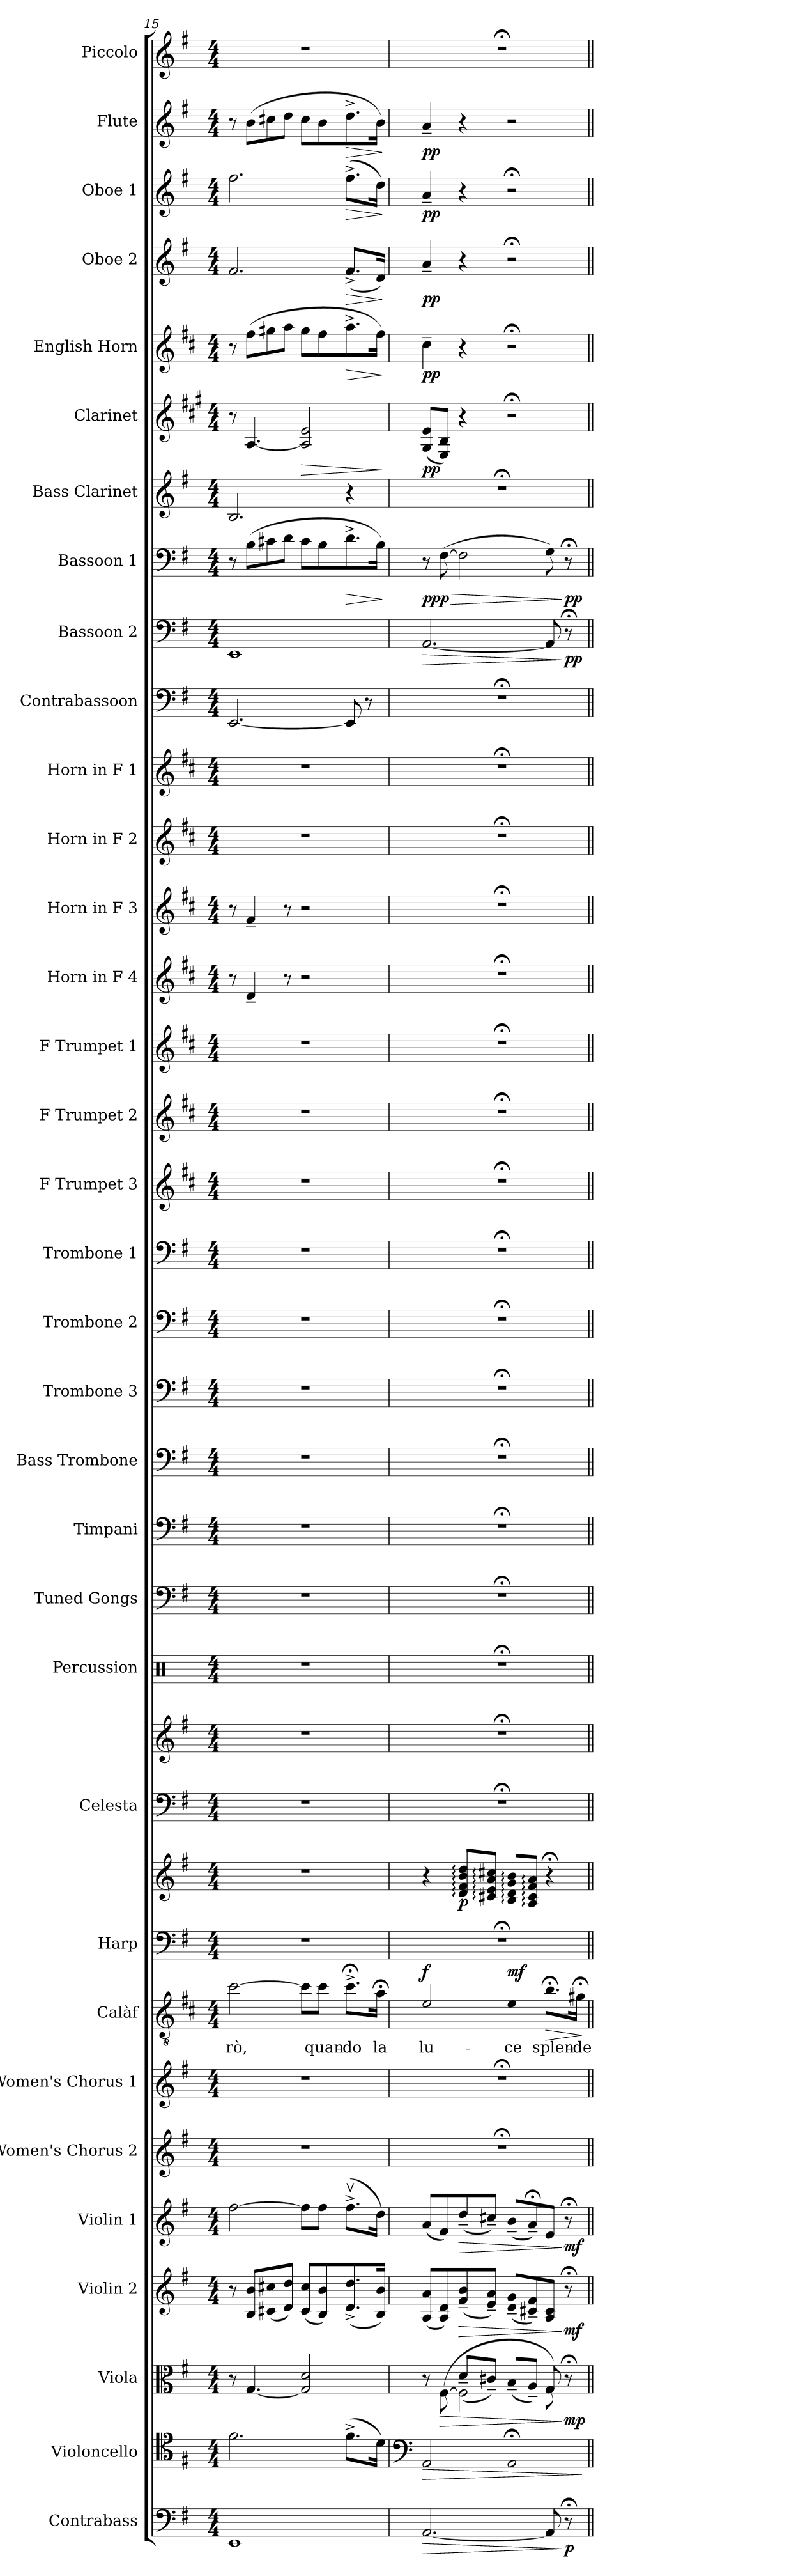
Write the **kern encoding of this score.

**kern	**dynam	**kern	**dynam	**kern	**dynam	**kern	**dynam	**kern	**dynam	**kern	**kern	**kern	**text	**dynam	**kern	**kern	**dynam	**kern	**kern	**kern	**kern	**kern	**kern	**kern	**kern	**kern	**kern	**kern	**kern	**kern	**kern	**kern	**kern	**kern	**kern	**dynam	**kern	**dynam	**kern	**kern	**dynam	**kern	**dynam	**kern	**dynam	**kern	**dynam	**kern	**dynam	**kern
*part34	*part34	*part33	*part33	*part32	*part32	*part31	*part31	*part30	*part30	*part29	*part28	*part27	*part27	*part27	*part26	*part26	*part26	*part25	*part25	*part24	*part23	*part22	*part21	*part20	*part19	*part18	*part17	*part16	*part15	*part14	*part13	*part12	*part11	*part10	*part9	*part9	*part8	*part8	*part7	*part6	*part6	*part5	*part5	*part4	*part4	*part3	*part3	*part2	*part2	*part1
*staff36	*staff36	*staff35	*staff35	*staff34	*staff34	*staff33	*staff33	*staff32	*staff32	*staff31	*staff30	*staff29	*staff29	*staff29	*staff28	*staff27	*staff27/28	*staff26	*staff25	*staff24	*staff23	*staff22	*staff21	*staff20	*staff19	*staff18	*staff17	*staff16	*staff15	*staff14	*staff13	*staff12	*staff11	*staff10	*staff9	*staff9	*staff8	*staff8	*staff7	*staff6	*staff6	*staff5	*staff5	*staff4	*staff4	*staff3	*staff3	*staff2	*staff2	*staff1
*I"Contrabass	*	*I"Violoncello	*	*I"Viola	*	*I"Violin 2	*	*I"Violin 1	*	*I"Women's Chorus 2	*I"Women's Chorus 1	*I"Calàf	*	*	*I"Harp	*	*	*I"Celesta	*	*I"Percussion	*I"Tuned Gongs	*I"Timpani	*I"Bass Trombone	*I"Trombone 3	*I"Trombone 2	*I"Trombone 1	*I"F Trumpet 3	*I"F Trumpet 2	*I"F Trumpet 1	*I"Horn in F 4	*I"Horn in F 3	*I"Horn in F 2	*I"Horn in F 1	*I"Contrabassoon	*I"Bassoon 2	*	*I"Bassoon 1	*	*I"Bass Clarinet	*I"Clarinet	*	*I"English Horn	*	*I"Oboe 2	*	*I"Oboe 1	*	*I"Flute	*	*I"Piccolo
*I'Cb.	*	*I'Vc.	*	*I'Vla.	*	*I'Vln. 2	*	*I'Vln. 1	*	*I'W. Ch. 2	*I'W. Ch. 1	*I'C.	*	*	*I'Hrp.	*	*	*I'Cel.	*	*I'Perc.	*I'Td. Gon.	*I'Timp.	*I'B. Tbn.	*I'Tbn. 3	*I'Tbn. 2	*I'Tbn. 1	*I'F Tpt. 3	*I'F Tpt. 2	*I'F Tpt. 1	*	*	*	*	*I'Cbsn.	*I'Bsn. 2	*	*I'Bsn. 1	*	*I'B. Cl.	*I'Cl.	*	*I'E. Hn.	*	*I'Ob. 2	*	*I'Ob. 1	*	*I'Fl.	*	*I'Picc.
*clefF4	*	*clefC4	*	*clefC3	*	*clefG2	*	*clefG2	*	*clefG2	*clefG2	*clefGv2	*	*	*clefF4	*clefG2	*	*clefF4	*clefG2	*clefX	*clefF4	*clefF4	*clefF4	*clefF4	*clefF4	*clefF4	*clefG2	*clefG2	*clefG2	*clefG2	*clefG2	*clefG2	*clefG2	*clefF4	*clefF4	*	*clefF4	*	*clefG2	*clefG2	*	*clefG2	*	*clefG2	*	*clefG2	*	*clefG2	*	*clefG2
*ITrd7c12	*	*	*	*	*	*	*	*	*	*	*	*ITrd4c7	*	*	*	*	*	*ITrd-7c-12	*ITrd-7c-12	*	*	*	*	*	*	*	*ITrd-3c-5	*ITrd-3c-5	*ITrd-3c-5	*ITrd4c7	*ITrd4c7	*ITrd4c7	*ITrd4c7	*ITrd7c12	*	*	*	*	*ITrd8c14	*ITrd1c2	*	*ITrd4c7	*	*	*	*	*	*	*	*ITrd-7c-12
*k[f#]	*	*k[f#]	*	*k[f#]	*	*k[f#]	*	*k[f#]	*	*k[f#]	*k[f#]	*k[f#]	*	*	*k[f#]	*k[f#]	*	*k[f#]	*k[f#]	*k[]	*k[f#]	*k[f#]	*k[f#]	*k[f#]	*k[f#]	*k[f#]	*k[f#]	*k[f#]	*k[f#]	*k[f#]	*k[f#]	*k[f#]	*k[f#]	*k[f#]	*k[f#]	*	*k[f#]	*	*k[f#]	*k[f#]	*	*k[f#]	*	*k[f#]	*	*k[f#]	*	*k[f#]	*	*k[f#]
*M4/4	*	*M4/4	*	*M4/4	*	*M4/4	*	*M4/4	*	*M4/4	*M4/4	*M4/4	*	*	*M4/4	*M4/4	*	*M4/4	*M4/4	*M4/4	*M4/4	*M4/4	*M4/4	*M4/4	*M4/4	*M4/4	*M4/4	*M4/4	*M4/4	*M4/4	*M4/4	*M4/4	*M4/4	*M4/4	*M4/4	*	*M4/4	*	*M4/4	*M4/4	*	*M4/4	*	*M4/4	*	*M4/4	*	*M4/4	*	*M4/4
=15	=15	=15	=15	=15	=15	=15	=15	=15	=15	=15	=15	=15	=15	=15	=15	=15	=15	=15	=15	=15	=15	=15	=15	=15	=15	=15	=15	=15	=15	=15	=15	=15	=15	=15	=15	=15	=15	=15	=15	=15	=15	=15	=15	=15	=15	=15	=15	=15	=15	=15
!	!	!	!	!	!	!	!	!	!	!	!	!	!LO:LY:b	!	!	!	!	!	!	!	!	!	!	!	!	!	!	!	!	!	!	!	!	!	!	!	!	!	!	!	!	!	!	!	!	!	!	!	!	!
1EEE	.	2.f#\	.	8r	.	8r	.	[2ff#\	.	1r	1r	[2f#\	-rò,	.	1r	1r	.	1r	1r	1r	1r	1r	1r	1r	1r	1r	1r	1r	1r	8r	8r	1r	1r	[2.EEE/	1EE	.	8r	.	2.BB/	8r	.	8r	.	2.f#/	.	2.ff#\	.	8r	.	1r
.	.	.	.	[4.G/	.	8B/ 8b/L	.	.	.	.	.	.	.	.	.	.	.	.	.	.	.	.	.	.	.	.	.	.	.	4G~/	4B~/	.	.	.	.	.	(>8B\L	.	.	[4.G/	.	(>8b\L	.	.	.	.	.	(>8b\L	.	.
.	.	.	.	.	.	(<8c#X/ 8cc#X/	.	.	.	.	.	.	.	.	.	.	.	.	.	.	.	.	.	.	.	.	.	.	.	.	.	.	.	.	.	.	8c#X\	.	.	.	.	8cc#X\	.	.	.	.	.	8cc#X\	.	.
.	.	.	.	.	.	8d/ 8dd/J)	.	.	.	.	.	.	.	.	.	.	.	.	.	.	.	.	.	.	.	.	.	.	.	8r	8r	.	.	.	.	.	8d\J	.	.	.	.	8dd\J	.	.	.	.	.	8dd\J	.	.
!	!	!	!	!	!	!	!	!	!	!	!	!	!	!	!	!	!	!	!	!	!	!	!	!	!	!	!	!	!	!	!	!	!	!	!	!	!	!	!	!	!LO:HP:b	!	!	!	!	!	!	!	!	!
.	.	.	.	2G/] 2d/	.	(<8c#/ 8cc#/L	.	8ff#\L]	.	.	.	8f#\L]	.	.	.	.	.	.	.	.	.	.	.	.	.	.	.	.	.	2r	2r	.	.	.	.	.	8c#\L	.	.	2G/] 2d/	>	8cc#\L	.	.	.	.	.	8cc#\L	.	.
!	!	!	!	!	!	!	!	!	!	!	!	!	!LO:LY:b	!	!	!	!	!	!	!	!	!	!	!	!	!	!	!	!	!	!	!	!	!	!	!	!	!	!	!	!	!	!	!	!	!	!	!	!	!
.	.	.	.	.	.	8B/ 8b/)	.	8ff#\J	.	.	.	8f#\J	quan-	.	.	.	.	.	.	.	.	.	.	.	.	.	.	.	.	.	.	.	.	.	.	.	8B\	.	.	.	.	8b\	.	.	.	.	.	8b\	.	.
!	!	!	!	!	!	!	!	!	!	!	!	!	!LO:LY:b	!	!	!	!	!	!	!	!	!	!	!	!	!	!	!	!	!	!	!	!	!	!	!	!	!LO:HP:b	!	!	!	!	!LO:HP:b	!	!LO:HP:b	!	!LO:HP:b	!	!LO:HP:b	!
.	.	(>8.f#^\L	.	.	.	(<8.d/^ 8.dd/^	.	(>8.ff#v^\L	.	.	.	8.f#;<^\L	-do	.	.	.	.	.	.	.	.	.	.	.	.	.	.	.	.	.	.	.	.	8EEE/]	.	.	8.d^\	>	4r	.	.	8.dd^\	>	(<8.f#^/L	>	(>8.ff#^\L	>	8.dd^\	>	.
.	.	.	.	.	.	.	.	.	.	.	.	.	.	.	.	.	.	.	.	.	.	.	.	.	.	.	.	.	.	.	.	.	.	8r	.	.	.	.	.	.	.	.	.	.	.	.	.	.	.	.
!	!	!	!	!	!	!	!	!	!	!	!	!	!LO:LY:b	!	!	!	!	!	!	!	!	!	!	!	!	!	!	!	!	!	!	!	!	!	!	!	!	!	!	!	!	!	!	!	!	!	!	!	!	!
.	.	16d\Jk)	.	.	.	16B/ 16b/Jk)	.	16dd\Jk)	.	.	.	16d;<\Jk	la	.	.	.	.	.	.	.	.	.	.	.	.	.	.	.	.	.	.	.	.	.	.	.	16B\Jk)	.	.	.	.	16b\Jk)	.	16d/Jk)	.	16dd\Jk)	.	16b\Jk)	.	.
.	.	.	.	.	.	.	.	.	.	.	.	.	.	.	.	.	.	.	.	.	.	.	.	.	.	.	.	.	.	.	.	.	.	.	.	.	.	]	.	.	]	.	]	.	]	.	]	.	]	.
=16	=16	=16	=16	=16	=16	=16	=16	=16	=16	=16	=16	=16	=16	=16	=16	=16	=16	=16	=16	=16	=16	=16	=16	=16	=16	=16	=16	=16	=16	=16	=16	=16	=16	=16	=16	=16	=16	=16	=16	=16	=16	=16	=16	=16	=16	=16	=16	=16	=16	=16
*	*	*clefF4	*	*	*	*	*	*	*	*	*	*	*	*	*	*	*	*	*	*	*	*	*	*	*	*	*	*	*	*	*	*	*	*	*	*	*	*	*	*	*	*	*	*	*	*	*	*	*	*
!	!LO:HP:b	!	!LO:HP:b	!	!	!	!	!	!	!	!	!	!LO:LY:b	!LO:DY:a	!	!	!	!	!	!	!	!	!	!	!	!	!	!	!	!	!	!	!	!	!	!LO:HP:b	!	!LO:DY:b	!	!	!LO:DY:b	!	!LO:DY:b	!	!LO:DY:b	!	!LO:DY:b	!	!LO:DY:b	!
*	*	*	*	*^	*	*	*	*	*	*	*	*	*	*	*	*	*	*	*	*	*	*	*	*	*	*	*	*	*	*	*	*	*	*	*	*	*	*	*	*	*	*	*	*	*	*	*	*	*	*
[2.AAA/	>	2AA/	>	8r	4ryy	.	(<8A/ 8a/L	.	(<8a/L	.	1r;<	1r;<	2A/	lu-	f	1r;<	4r	.	1r;<	1r;<	1r;<	1r;<	1r;<	1r;<	1r;<	1r;<	1r;<	1r;<	1r;<	1r;<	1r;<	1r;<	1r;<	1r;<	1r;<	[2.AA/	>	8r	pp	1r;<	(<8F#/ 8d/L	pp	4f#~\	pp	4a~/	pp	4a~/	pp	4a~/	pp	1r;<
!	!	!	!	!	!	!LO:HP:b	!	!	!	!	!	!	!	!	!	!	!	!	!	!	!	!	!	!	!	!	!	!	!	!	!	!	!	!	!	!	!	!	!LO:HP:b	!	!	!	!	!	!	!	!	!	!	!	!
!	!	!	!	!	!	!	!	!	!	!	!	!	!	!	!	!	!	!	!	!	!	!	!	!	!	!	!	!	!	!	!	!	!	!	!	!	!	!	!LO:DY:n=1:b	!	!	!	!	!	!	!	!	!	!	!	!
.	.	.	.	(<[8F#\	.	>	8A/ 8d/)	.	8f#/)	.	.	.	.	.	.	.	.	.	.	.	.	.	.	.	.	.	.	.	.	.	.	.	.	.	.	.	.	(>[8F#\	> p	.	8D/ 8A/J)	.	.	.	.	.	.	.	.	.	.
!	!	!	!	!	!	!	!	!LO:HP:b	!	!LO:HP:b	!	!	!	!	!	!	!	!LO:DY:b	!	!	!	!	!	!	!	!	!	!	!	!	!	!	!	!	!	!	!	!	!	!	!	!	!	!	!	!	!	!	!	!	!
.	.	.	.	2F#\]	(>8d~/L	.	(<8f#/~ 8b/~	>	(<8dd~/	>	.	.	.	.	.	.	8d/: 8f#/: 8b/: 8dd/:L	p	.	.	.	.	.	.	.	.	.	.	.	.	.	.	.	.	.	.	.	2F#\]	.	.	4r	.	4r	.	4r	.	4r	.	4r	.	.
.	.	.	.	.	8c#X~/J)	.	8e/~ 8a/~J)	.	8cc#X~/J)	.	.	.	.	.	.	.	8c#X/: 8e/: 8a/: 8cc#X/:J	.	.	.	.	.	.	.	.	.	.	.	.	.	.	.	.	.	.	.	.	.	.	.	.	.	.	.	.	.	.	.	.	.	.
!	!	!	!	!	!	!	!	!	!	!	!	!	!	!LO:LY:b	!LO:DY:a	!	!	!	!	!	!	!	!	!	!	!	!	!	!	!	!	!	!	!	!	!	!	!	!	!	!	!	!	!	!	!	!	!	!	!	!
.	.	2AA;</	.	.	(>8B~/L	.	(<8d/~ 8g/~L	.	(<8b~/L	.	.	.	4A/	-ce	mf	.	8B/: 8d/: 8g/: 8b/:L	.	.	.	.	.	.	.	.	.	.	.	.	.	.	.	.	.	.	.	.	.	.	.	2r;<	.	2r;<	.	2r;<	.	2r;<	.	2r	.	.
.	.	.	.	.	8A~/J)	.	8c#X/~ 8f#/~)	.	8a;<~/)	.	.	.	.	.	.	.	8A/: 8c#/: 8f#/: 8a/:J	.	.	.	.	.	.	.	.	.	.	.	.	.	.	.	.	.	.	.	.	.	.	.	.	.	.	.	.	.	.	.	.	.	.
!	!	!	!	!	!	!	!	!	!	!	!	!	!	!LO:LY:b	!LO:HP:b	!	!	!	!	!	!	!	!	!	!	!	!	!	!	!	!	!	!	!	!	!	!	!	!	!	!	!	!	!	!	!	!	!	!	!	!
8AAA/]	.	.	.	8G/)	8G\	.	8A/ 8c#/J	.	8e/J	.	.	.	8.e;<\L	splen-	>	.	4r;<	.	.	.	.	.	.	.	.	.	.	.	.	.	.	.	.	.	.	8AA/]	.	8G\)	.	.	.	.	.	.	.	.	.	.	.	.	.
!	!LO:DY:n=1:b	!	!	!	!	!LO:DY:n=1:b	!	!LO:DY:n=1:b	!	!LO:DY:n=1:b	!	!	!	!	!	!	!	!	!	!	!	!	!	!	!	!	!	!	!	!	!	!	!	!	!	!	!LO:DY:n=1:b	!	!LO:DY:n=2:b	!	!	!	!	!	!	!	!	!	!	!	!
8r;<	] p	.	.	8r;<	8ryy	] mp	8r;<	] mf	8r;<	] mf	.	.	.	.	.	.	.	.	.	.	.	.	.	.	.	.	.	.	.	.	.	.	.	.	.	8r;<	] pp	8r;<	] pp	.	.	.	.	.	.	.	.	.	.	.	.
!	!	!	!	!	!	!	!	!	!	!	!	!	!	!LO:LY:b	!	!	!	!	!	!	!	!	!	!	!	!	!	!	!	!	!	!	!	!	!	!	!	!	!	!	!	!	!	!	!	!	!	!	!	!	!
.	.	.	.	.	.	.	.	.	.	.	.	.	16c#X;<\Jk	-de-	.	.	.	.	.	.	.	.	.	.	.	.	.	.	.	.	.	.	.	.	.	.	.	.	.	.	.	.	.	.	.	.	.	.	.	.	.
*	*	*	*	*v	*v	*	*	*	*	*	*	*	*	*	*	*	*	*	*	*	*	*	*	*	*	*	*	*	*	*	*	*	*	*	*	*	*	*	*	*	*	*	*	*	*	*	*	*	*	*	*
.	.	.	]	.	.	.	.	.	.	.	.	.	.	]	.	.	.	.	.	.	.	.	.	.	.	.	.	.	.	.	.	.	.	.	.	.	.	.	.	.	.	.	.	.	.	.	.	.	.	.
=||	=||	=||	=||	=||	=||	=||	=||	=||	=||	=||	=||	=||	=||	=||	=||	=||	=||	=||	=||	=||	=||	=||	=||	=||	=||	=||	=||	=||	=||	=||	=||	=||	=||	=||	=||	=||	=||	=||	=||	=||	=||	=||	=||	=||	=||	=||	=||	=||	=||	=||
*-	*-	*-	*-	*-	*-	*-	*-	*-	*-	*-	*-	*-	*-	*-	*-	*-	*-	*-	*-	*-	*-	*-	*-	*-	*-	*-	*-	*-	*-	*-	*-	*-	*-	*-	*-	*-	*-	*-	*-	*-	*-	*-	*-	*-	*-	*-	*-	*-	*-	*-
